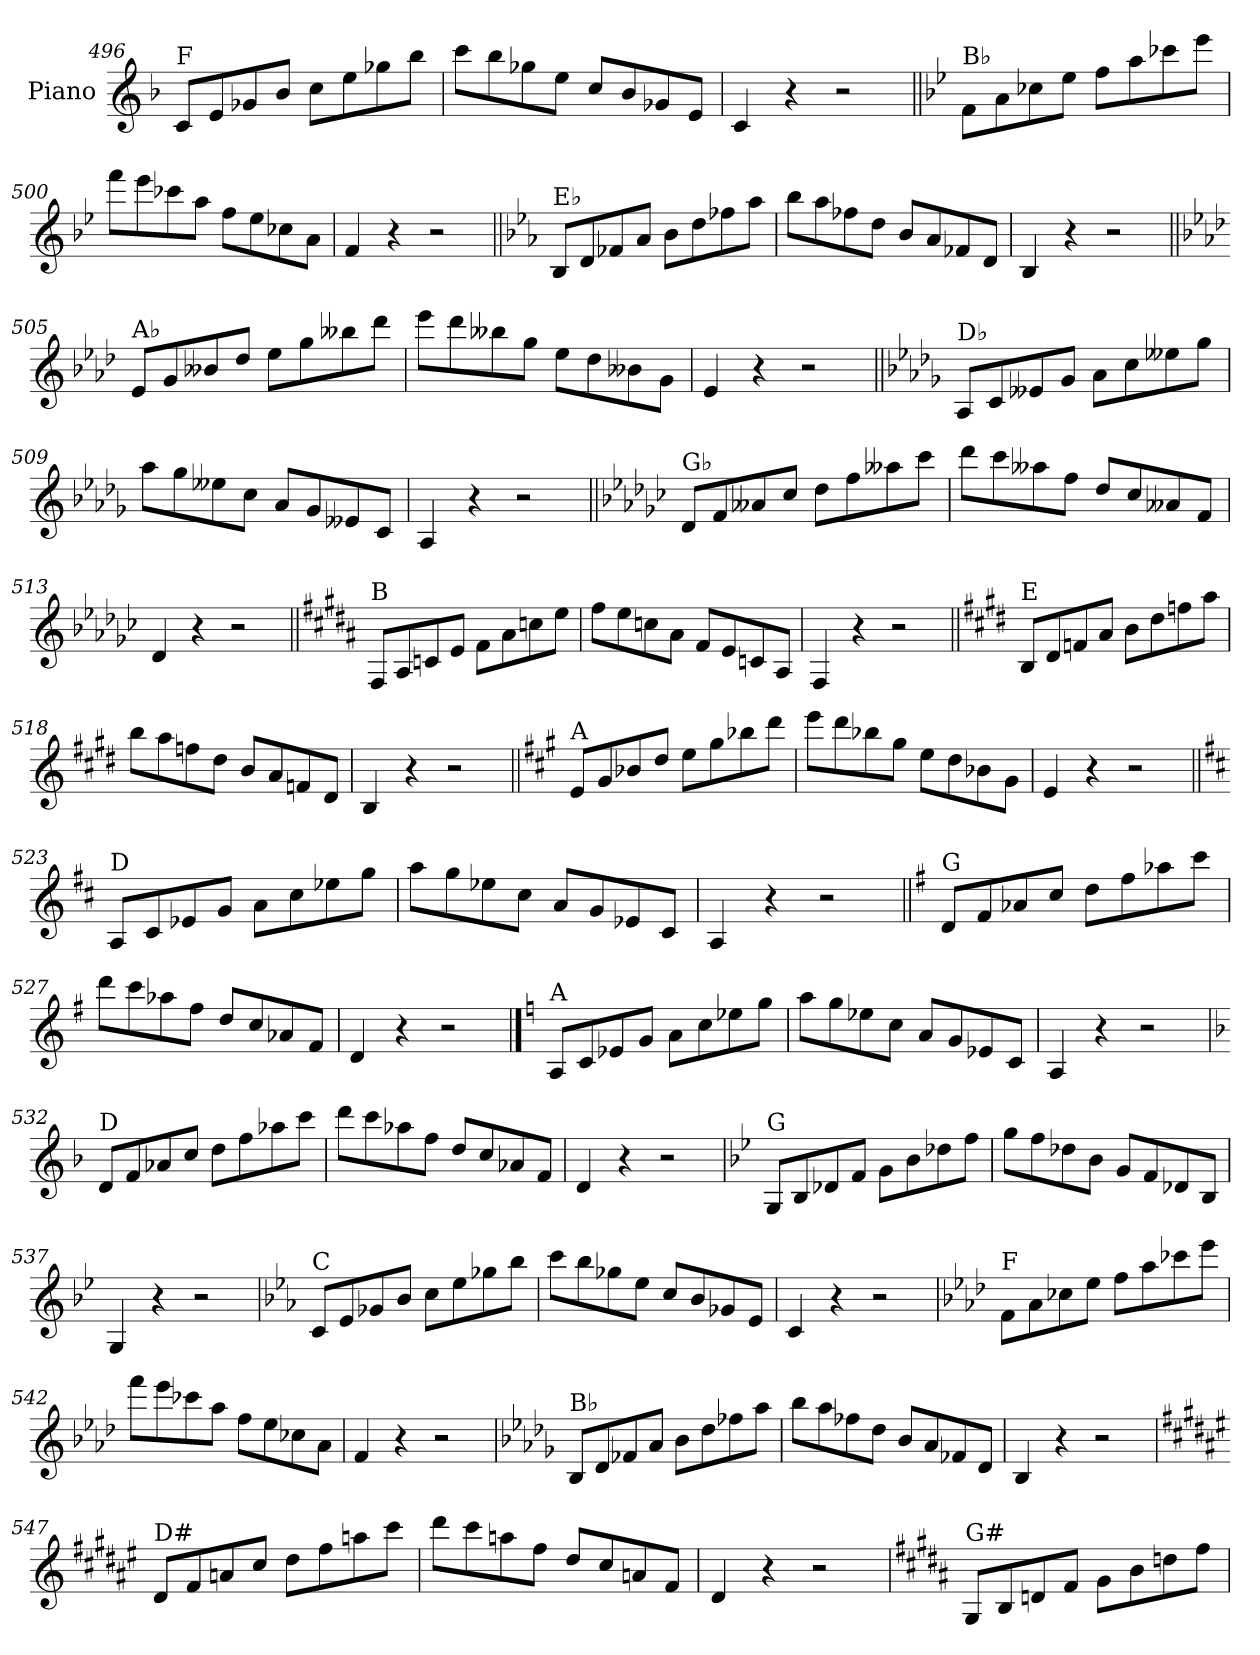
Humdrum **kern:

**kern
*part1
*staff1
*I"Piano
*I'Pno.
*clefG2
*k[b-]
=496
!LO:TX:a:t=F
8c/L
8e/
8g-X/
8b-/J
8cc\L
8ee\
8gg-X\
8bb-\J
=497
8ccc\L
8bb-\
8gg-X\
8ee\J
8cc/L
8b-/
8g-X/
8e/J
=498
4c/
4r
2r
!!LO:LB:g=z
=499||
*k[b-e-]
!LO:TX:a:t=B♭
8f\L
8a\
8cc-X\
8ee-\J
8ff\L
8aa\
8ccc-X\
8eee-\J
=500
8fff\L
8eee-\
8ccc-X\
8aa\J
8ff\L
8ee-\
8cc-X\
8a\J
=501
4f/
4r
2r
=502||
*k[b-e-a-]
!LO:TX:a:t=E♭
8B-/L
8d/
8f-X/
8a-/J
8b-\L
8dd\
8ff-X\
8aa-\J
=503
8bb-\L
8aa-\
8ff-X\
8dd\J
8b-/L
8a-/
8f-X/
8d/J
=504
4B-/
4r
2r
!!LO:LB:g=z
=505||
*k[b-e-a-d-]
!LO:TX:a:t=A♭
8e-/L
8g/
8b--X/
8dd-/J
8ee-\L
8gg\
8bb--X\
8ddd-\J
=506
8eee-\L
8ddd-\
8bb--X\
8gg\J
8ee-\L
8dd-\
8b--X\
8g\J
=507
4e-/
4r
2r
=508||
*k[b-e-a-d-g-]
!LO:TX:a:t=D♭
8A-/L
8c/
8e--X/
8g-/J
8a-\L
8cc\
8ee--X\
8gg-\J
=509
8aa-\L
8gg-\
8ee--X\
8cc\J
8a-/L
8g-/
8e--X/
8c/J
=510
4A-/
4r
2r
!!LO:LB:g=z
=511||
*k[b-e-a-d-g-c-]
!LO:TX:a:t=G♭
8d-/L
8f/
8a--X/
8cc-/J
8dd-\L
8ff\
8aa--X\
8ccc-\J
=512
8ddd-\L
8ccc-\
8aa--X\
8ff\J
8dd-/L
8cc-/
8a--X/
8f/J
=513
4d-/
4r
2r
=514||
*k[f#c#g#d#a#]
!LO:TX:a:t=B
8F#/L
8A#/
8cn/
8e/J
8f#\L
8a#\
8ccn\
8ee\J
=515
8ff#\L
8ee\
8ccn\
8a#\J
8f#/L
8e/
8cn/
8A#/J
=516
4F#/
4r
2r
!!LO:LB:g=z
=517||
*k[f#c#g#d#]
!LO:TX:a:t=E
8B/L
8d#/
8fn/
8a/J
8b\L
8dd#\
8ffn\
8aa\J
=518
8bb\L
8aa\
8ffn\
8dd#\J
8b/L
8a/
8fn/
8d#/J
=519
4B/
4r
2r
=520||
*k[f#c#g#]
!LO:TX:a:t=A
8e/L
8g#/
8b-X/
8dd/J
8ee\L
8gg#\
8bb-X\
8ddd\J
=521
8eee\L
8ddd\
8bb-X\
8gg#\J
8ee\L
8dd\
8b-X\
8g#\J
=522
4e/
4r
2r
!!LO:LB:g=z
=523||
*k[f#c#]
!LO:TX:a:t=D
8A/L
8c#/
8e-X/
8g/J
8a\L
8cc#\
8ee-X\
8gg\J
=524
8aa\L
8gg\
8ee-X\
8cc#\J
8a/L
8g/
8e-X/
8c#/J
=525
4A/
4r
2r
=526||
*k[f#]
!LO:TX:a:t=G
8d/L
8f#/
8a-X/
8cc/J
8dd\L
8ff#\
8aa-X\
8ccc\J
=527
8ddd\L
8ccc\
8aa-X\
8ff#\J
8dd/L
8cc/
8a-X/
8f#/J
=528
4d/
4r
2r
!!LO:PB:g=z
==529
*k[]
!LO:TX:a:t=A
8A/L
8c/
8e-X/
8g/J
8a\L
8cc\
8ee-X\
8gg\J
=530
8aa\L
8gg\
8ee-X\
8cc\J
8a/L
8g/
8e-X/
8c/J
=531
4A/
4r
2r
=532
*k[b-]
!LO:TX:a:t=D
8d/L
8f/
8a-X/
8cc/J
8dd\L
8ff\
8aa-X\
8ccc\J
=533
8ddd\L
8ccc\
8aa-X\
8ff\J
8dd/L
8cc/
8a-X/
8f/J
=534
4d/
4r
2r
!!LO:LB:g=z
=535
*k[b-e-]
!LO:TX:a:t=G
8G/L
8B-/
8d-X/
8f/J
8g\L
8b-\
8dd-X\
8ff\J
=536
8gg\L
8ff\
8dd-X\
8b-\J
8g/L
8f/
8d-X/
8B-/J
=537
4G/
4r
2r
=538
*k[b-e-a-]
!LO:TX:a:t=C
8c/L
8e-/
8g-X/
8b-/J
8cc\L
8ee-\
8gg-X\
8bb-\J
=539
8ccc\L
8bb-\
8gg-X\
8ee-\J
8cc/L
8b-/
8g-X/
8e-/J
=540
4c/
4r
2r
!!LO:LB:g=z
=541
*k[b-e-a-d-]
!LO:TX:a:t=F
8f\L
8a-\
8cc-X\
8ee-\J
8ff\L
8aa-\
8ccc-X\
8eee-\J
=542
8fff\L
8eee-\
8ccc-X\
8aa-\J
8ff\L
8ee-\
8cc-X\
8a-\J
=543
4f/
4r
2r
=544
*k[b-e-a-d-g-]
!LO:TX:a:t=B♭
8B-/L
8d-/
8f-X/
8a-/J
8b-\L
8dd-\
8ff-X\
8aa-\J
=545
8bb-\L
8aa-\
8ff-X\
8dd-\J
8b-/L
8a-/
8f-X/
8d-/J
=546
4B-/
4r
2r
!!LO:LB:g=z
=547
*k[f#c#g#d#a#e#]
!LO:TX:a:t=D#
8d#/L
8f#/
8an/
8cc#/J
8dd#\L
8ff#\
8aan\
8ccc#\J
=548
8ddd#\L
8ccc#\
8aan\
8ff#\J
8dd#/L
8cc#/
8an/
8f#/J
=549
4d#/
4r
2r
=550
*k[f#c#g#d#a#]
!LO:TX:a:t=G#
8G#/L
8B/
8dn/
8f#/J
8g#\L
8b\
8ddn\
8ff#\J
=
*-
